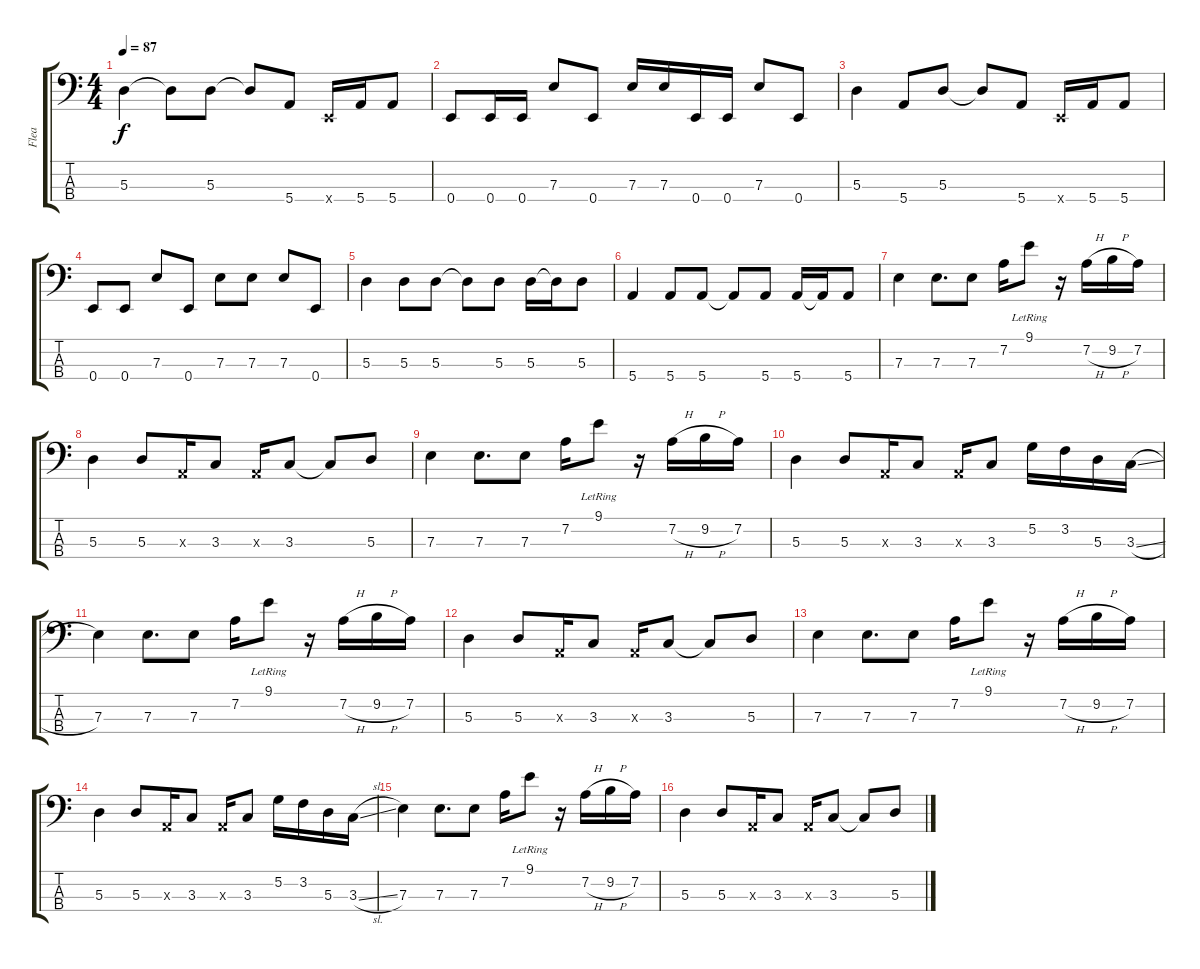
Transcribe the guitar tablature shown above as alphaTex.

\track ("Flea" "Flea") {instrument electricbassfinger}
\staff {score tabs}
\tuning (G2 D2 A1 E1) {hide}
\ts (4 4)
\tempo 87
\clef f4
\ks c
5.3.4{dy f} 5.3{t}.8 5.3.8 5.3{t}.8 5.4.8 0.4{x}.16 5.4.16 5.4.8 |
0.4.8 0.4.16 0.4.16 7.3.8 0.4.8 7.3.16 7.3.16 0.4.16 0.4.16 7.3.8 0.4.8 |
5.3.4 5.4.8 5.3.8 5.3{t}.8 5.4.8 0.4{x}.16 5.4.16 5.4.8 |
0.4.8 0.4.8 7.3.8 0.4.8 7.3.8 7.3.8 7.3.8 0.4.8 |
5.3.4 5.3.8 5.3.8 5.3{t}.8 5.3.8 5.3.16 5.3{t}.16 5.3.8 |
5.4.4 5.4.8 5.4.8 5.4{t}.8 5.4.8 5.4.16 5.4{t}.16 5.4.8 |
7.3.4 7.3.8{d} 7.3.8 7.2.16 9.1{lr}.8 r.16 7.2{h}.16 9.2{h}.16 7.2.16 |
5.3.4 5.3.8 0.3{x}.16 3.3.8 0.3{x}.16 3.3.8 3.3{t}.8 5.3.8 |
7.3.4 7.3.8{d} 7.3.8 7.2.16 9.1{lr}.8 r.16 7.2{h}.16 9.2{h}.16 7.2.16 |
5.3.4 5.3.8 0.3{x}.16 3.3.8 0.3{x}.16 3.3.8 5.2.16 3.2.16 5.3.16 3.3{sl}.16 |
7.3.4 7.3.8{d} 7.3.8 7.2.16 9.1{lr}.8 r.16 7.2{h}.16 9.2{h}.16 7.2.16 |
5.3.4 5.3.8 0.3{x}.16 3.3.8 0.3{x}.16 3.3.8 3.3{t}.8 5.3.8 |
7.3.4 7.3.8{d} 7.3.8 7.2.16 9.1{lr}.8 r.16 7.2{h}.16 9.2{h}.16 7.2.16 |
5.3.4 5.3.8 0.3{x}.16 3.3.8 0.3{x}.16 3.3.8 5.2.16 3.2.16 5.3.16 3.3{sl}.16 |
7.3.4 7.3.8{d} 7.3.8 7.2.16 9.1{lr}.8 r.16 7.2{h}.16 9.2{h}.16 7.2.16 |
5.3.4 5.3.8 0.3{x}.16 3.3.8 0.3{x}.16 3.3.8 3.3{t}.8 5.3.8
